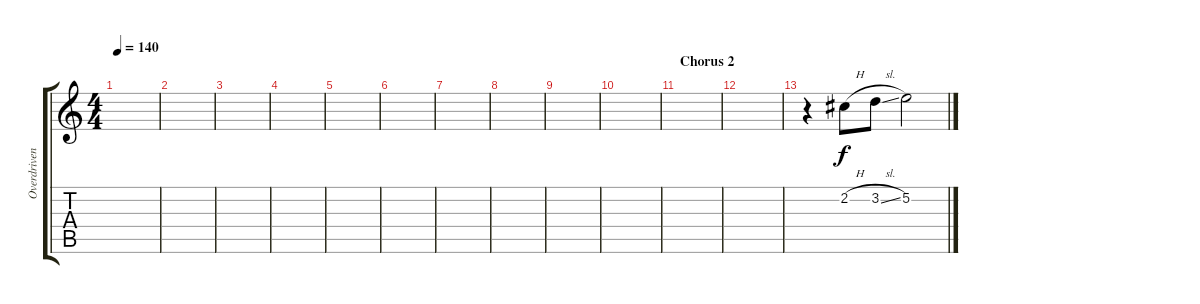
\track ("Overdriven" "Overdriven") {instrument overdrivenguitar}
\staff {score tabs}
\tuning (E4 B3 G3 D3 A2 E2) {hide}
\ts (4 4)
\tempo 140
\clef g2
\ks c
|
|
|
|
|
|
|
|
|
|
\section ("" "Chorus 2")
|
|
r.4 2.2{h}.8 3.2{sl}.8 5.2.2
